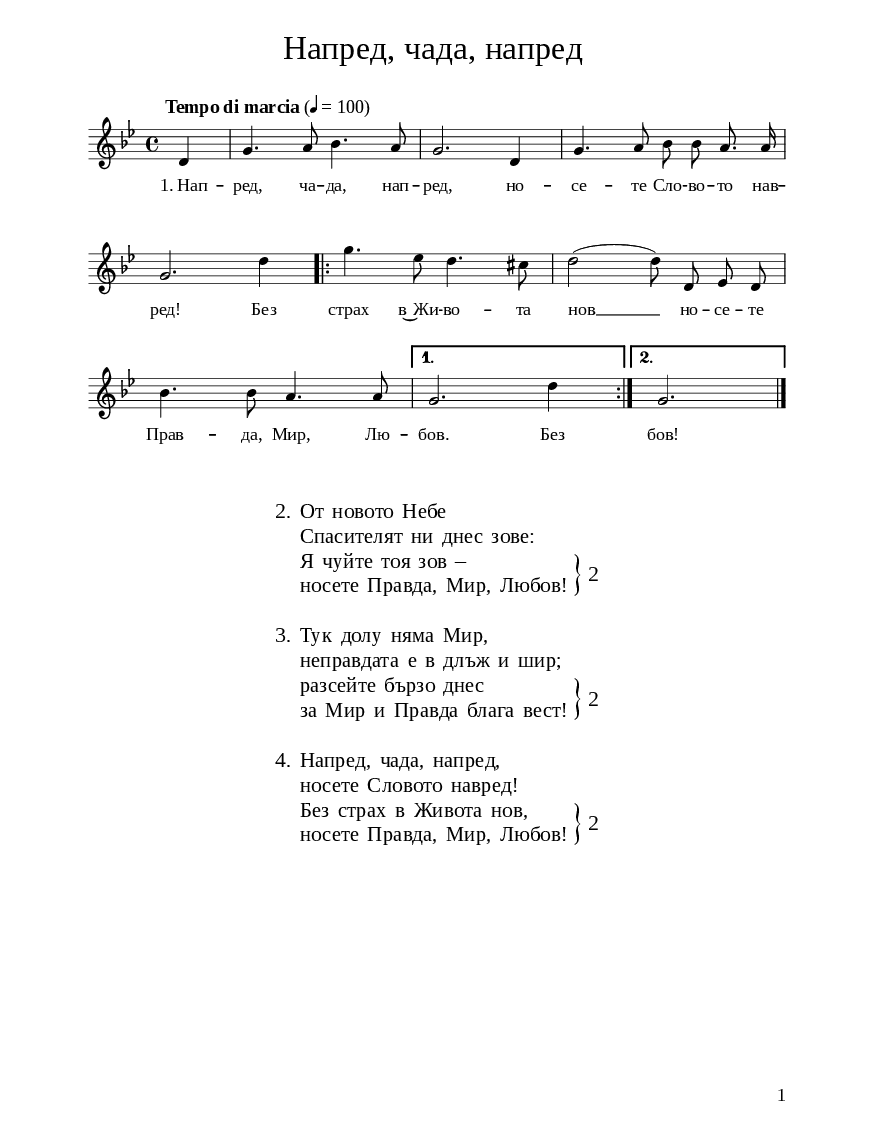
\version "2.24.2"

% include paper part and global functions
\include "include/globals.ily"

"rightBraces048" = \markup {
  \column {
    % repeat braces
    \translate #'(0 . -5.5 )
    \right-brace #20

    \translate #'(0 . -10.0 )
    \right-brace #20

    \translate #'(0 . -10.0 )
    \right-brace #20
  }
  \column {
    % repeat numbers
    \translate #'(0 . -6.1 )
    2

    \translate #'(0 . -12.0 )
    2

    \translate #'(0 . -12.0 )
    2
  }
}

\bookpart {
  \label #'ref048
  \tocItem \markup "Напред, чада, напред"
  \include "include/bookpart-paper.ily"
  \score {
    \include "include/score-layout.ily"

    \new Voice \absolute  {
      \clef treble
      \key g \minor
      \time 4/4
      \tempoFunc "Tempo di marcia" 4 "100"
      \autoBeamOff
      \partial 4
      \autoBeamOff
      d'4 | g'4. a'8 bes'4. a'8 | g'2. d'4 | g'4. a'8 bes'8 bes'8 a'8. a'16| \break
      g'2. d''4 | \repeat volta 2 {
        g''4. es''8 d''4. cis''8 | d''2 ( d''8 ) d'8 es'8 d'8 | \break
        bes'4. bes'8 a'4. a'8 |
      } \alternative  { { g'2. d''4 | }  { g'2. } } \bar "|."
    }

    \addlyrics {
      "1. Нап" -- ред, ча -- да, нап -- ред, но -- се -- те Сло -- во -- то нав --
      ред! Без страх в~Жи -- во -- та нов __  но -- се -- те
      Прав -- да, Мир, Лю -- бов. Без бов!
    }

    \header {
      title = \titleFunc "Напред, чада, напред " "Napred, čada, napred"
    }

    \midi{}

  } % score

  \markup \fontsize #bgCoupletFontSize {
    \hspace #18
    \override #`(baseline-skip . ,bgCoupletBaselineSkip)
    \column {
      \line {   2. От новото Небе }

      \line {   "   " Спасителят ни днес зове: }

      \line {   "   " Я чуйте тоя зов –}

      \line {   "   " носете Правда, Мир, Любов!}

      \line {   "   "}

      \line {   3.  Тук долу няма Mир,}

      \line {   "   " неправдата е в длъж и шир;}

      \line {   "   " разсейте бързо днес }

      \line {   "   " за Мир и Правда блага вест!}

      \line {   "   "}

      \line {   4.  Напред, чада, напред,}

      \line {   "   " носете Словото навред!}

      \line {   "   " Без страх в Живота нов,}

      \line {   "   " носете Правда, Мир, Любов!}
    }  \"rightBraces048"

  } % markup
  

} % bookpart
